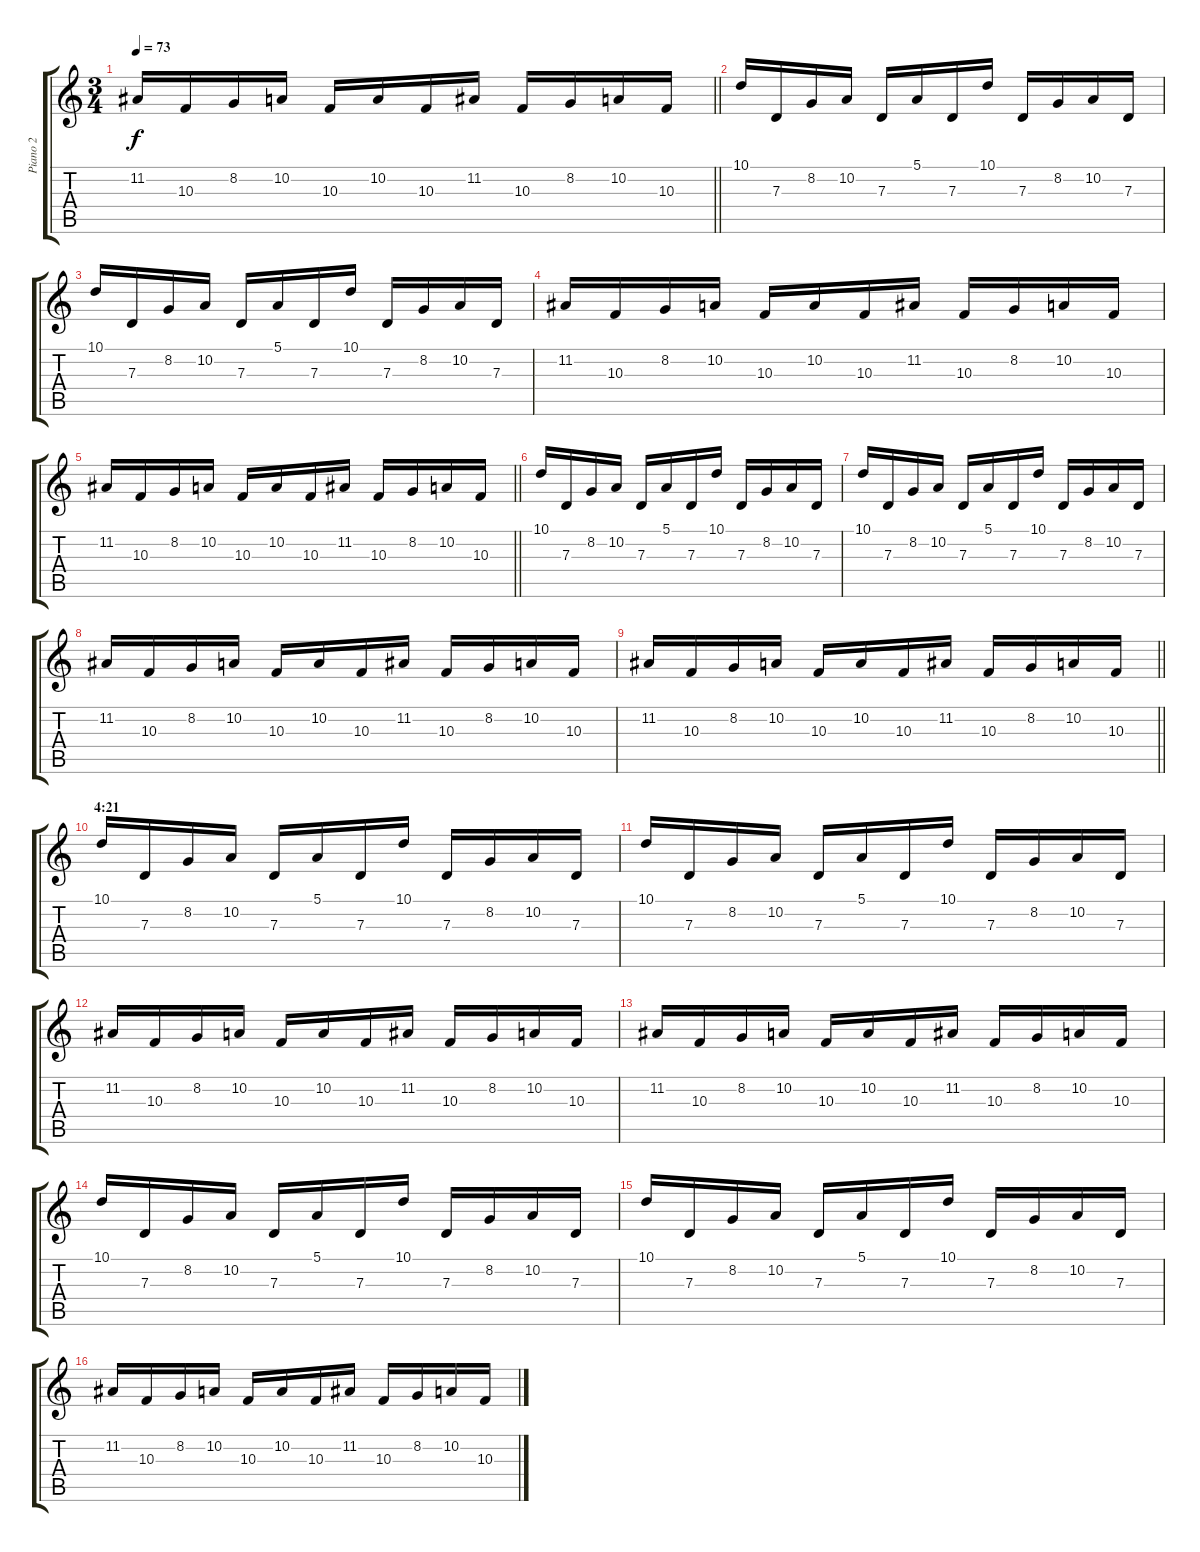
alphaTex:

\track ("Piano 2" "Piano 2") {instrument acousticgrandpiano}
\staff {score tabs}
\tuning (E4 B3 G3 D3 A2 E2) {hide}
\ts (3 4)
\tempo 73
\clef g2
\barLineRight lightlight
\ks c
11.2.16{dy f} 10.3.16 8.2.16 10.2.16 10.3.16 10.2.16 10.3.16 11.2.16 10.3.16 8.2.16 10.2.16 10.3.16 |
10.1.16 7.3.16 8.2.16 10.2.16 7.3.16 5.1.16 7.3.16 10.1.16 7.3.16 8.2.16 10.2.16 7.3.16 |
10.1.16 7.3.16 8.2.16 10.2.16 7.3.16 5.1.16 7.3.16 10.1.16 7.3.16 8.2.16 10.2.16 7.3.16 |
11.2.16 10.3.16 8.2.16 10.2.16 10.3.16 10.2.16 10.3.16 11.2.16 10.3.16 8.2.16 10.2.16 10.3.16 |
\barLineRight lightlight
11.2.16 10.3.16 8.2.16 10.2.16 10.3.16 10.2.16 10.3.16 11.2.16 10.3.16 8.2.16 10.2.16 10.3.16 |
10.1.16 7.3.16 8.2.16 10.2.16 7.3.16 5.1.16 7.3.16 10.1.16 7.3.16 8.2.16 10.2.16 7.3.16 |
10.1.16 7.3.16 8.2.16 10.2.16 7.3.16 5.1.16 7.3.16 10.1.16 7.3.16 8.2.16 10.2.16 7.3.16 |
11.2.16 10.3.16 8.2.16 10.2.16 10.3.16 10.2.16 10.3.16 11.2.16 10.3.16 8.2.16 10.2.16 10.3.16 |
\barLineRight lightlight
11.2.16 10.3.16 8.2.16 10.2.16 10.3.16 10.2.16 10.3.16 11.2.16 10.3.16 8.2.16 10.2.16 10.3.16 |
\section ("" "4:21")
10.1.16{instrument acousticgrandpiano} 7.3.16 8.2.16 10.2.16 7.3.16 5.1.16 7.3.16 10.1.16 7.3.16 8.2.16 10.2.16 7.3.16 |
10.1.16 7.3.16 8.2.16 10.2.16 7.3.16 5.1.16 7.3.16 10.1.16 7.3.16 8.2.16 10.2.16 7.3.16 |
11.2.16 10.3.16 8.2.16 10.2.16 10.3.16 10.2.16 10.3.16 11.2.16 10.3.16 8.2.16 10.2.16 10.3.16 |
11.2.16 10.3.16 8.2.16 10.2.16 10.3.16 10.2.16 10.3.16 11.2.16 10.3.16 8.2.16 10.2.16 10.3.16 |
10.1.16 7.3.16 8.2.16 10.2.16 7.3.16 5.1.16 7.3.16 10.1.16 7.3.16 8.2.16 10.2.16 7.3.16 |
10.1.16 7.3.16 8.2.16 10.2.16 7.3.16 5.1.16 7.3.16 10.1.16 7.3.16 8.2.16 10.2.16 7.3.16 |
11.2.16 10.3.16 8.2.16 10.2.16 10.3.16 10.2.16 10.3.16 11.2.16 10.3.16 8.2.16 10.2.16 10.3.16
